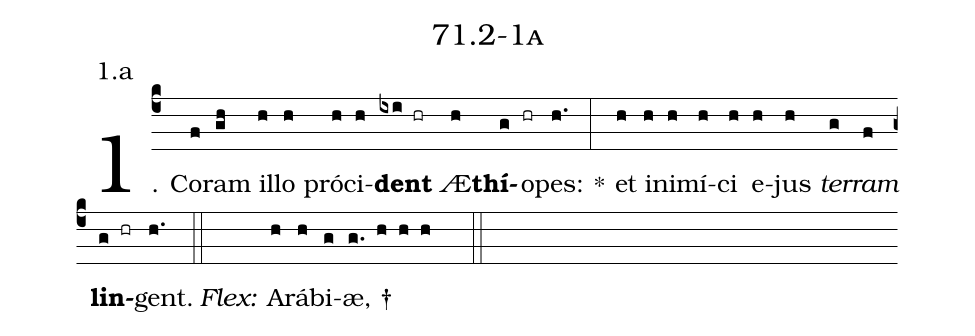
name: 71.2-1a;
annotation: 1.a;
%%
(c4)1. Co(f)ram(gh) il(h)lo(h) pró(h)ci(h)<b>dent</b>(ixi hr) Æ(h)<b>thí</b>(g)o(hr)pes:(h.) *(:) et(h) in(h)i(h)mí(h)ci(h) e(h)jus(h) <i>ter</i>(g)<i>ram</i>(f) <b>lin</b>(g hr)gent.(h.) (::)
<i>Flex:</i>()  A(h)rá(h)bi(g)æ, †(g. h h h  ::)

%E(h) u(h) o(g) u(f) a(g) e.(h.) (::)
